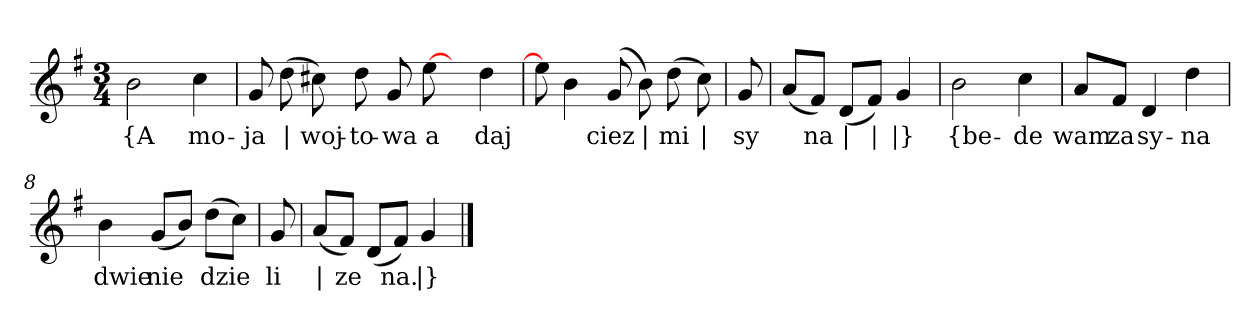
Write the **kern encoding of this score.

**kern	**text
*part1	*part1
*staff1	*staff1
*clefG2	*
*k[f#]	*
*G:	*
*M3/4	*
=	=
2b	{A
4cc	mo-
=2	=2
8g	-ja
(8dd	|
8cc#X)	woj-
8dd	-to-
8g	-wa
[8ee	a
8ryy	.
4dd	daj
=3	=3
8ee]	.
4b	--
(8g	-ciez
8b)	|
(8dd	mi
8cc)	|
=4y	=4y
8g	sy
=5	=5
(8a/L	--
8f#/J)	-na
(8d/L	|
8f#/J)	|
4g	|}
=6y	=6y
2b	{be-
4cc	-de
=7	=7
8a/L	wam
8f#/J	za
4d	sy-
4dd	-na
=8	=8
4b	dwie
(8g/L	nie
8b/J)	--
(8dd\L	-dzie
8cc\J)	--
=9y	=9y
8g	-li
=10	=10
(8a/L	|
8f#/J)	ze
(8d/L	--
8f#/J)	-na.
4g	|}
==	==
*-	*-
